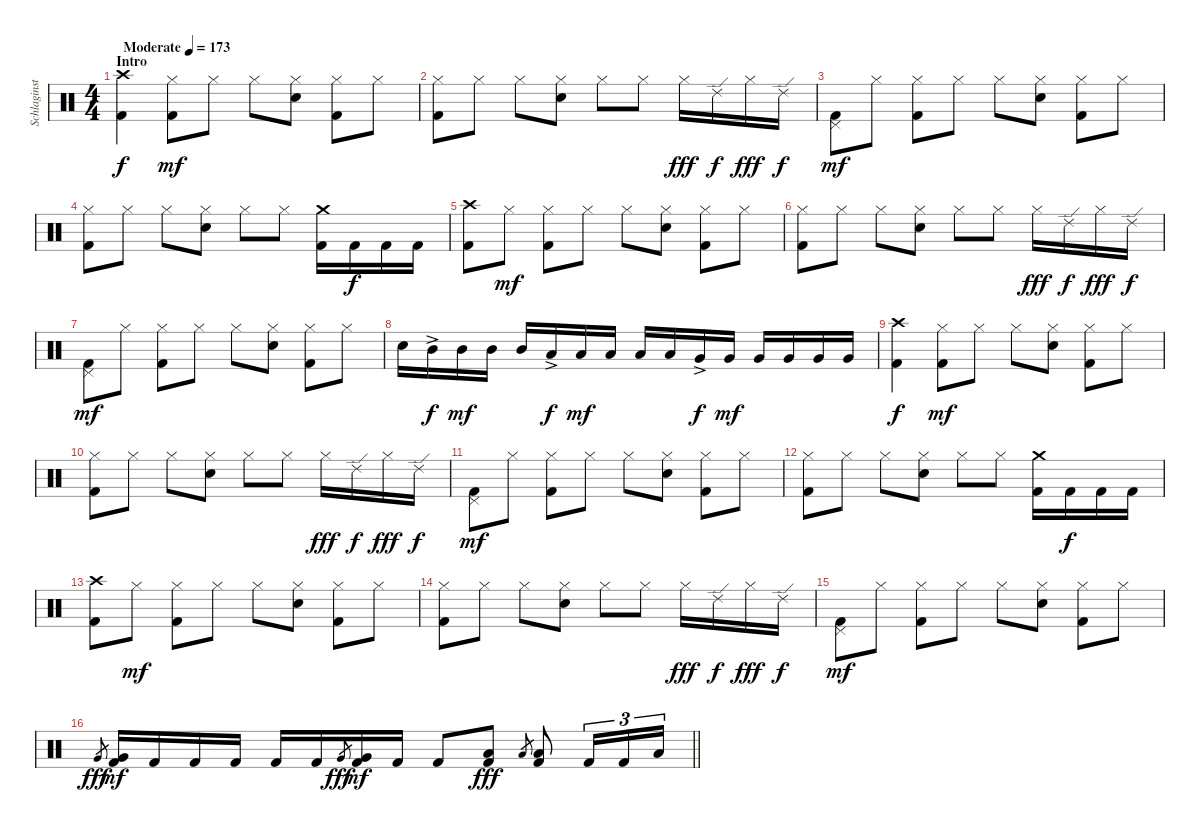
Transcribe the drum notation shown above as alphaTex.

\track ("Schlaginstrumente - Auswahl" "Schlaginst") {instrument percussion}
\staff {score}
\articulation defaults
\ts (4 4)
\section ("" "Intro")
\tempo (173 "Moderate")
\clef neutral
\ks c
("Crash high (hit)" "Kick (hit) 2").4{dy f} ("Hi-Hat (closed)" "Kick (hit) 2").8{dy mf} "Hi-Hat (closed)".8 "Hi-Hat (closed)".8 ("Hi-Hat (closed)" "Electric Snare (hit)").8 ("Hi-Hat (closed)" "Kick (hit) 2").8 "Hi-Hat (closed)".8 |
("Hi-Hat (closed)" "Kick (hit) 2").8 "Hi-Hat (closed)".8 "Hi-Hat (closed)".8 ("Hi-Hat (closed)" "Electric Snare (hit)").8 "Hi-Hat (closed)".8 "Hi-Hat (closed)".8 "Hi-Hat (closed)".16{dy fff} "Ride (edge) 2".16{dy f} "Hi-Hat (closed)".16{dy fff} "Ride (edge) 2".16{dy f} |
("Pedal Hi-Hat (hit)" "Kick (hit) 2").8{dy mf} "Hi-Hat (closed)".8 ("Hi-Hat (closed)" "Kick (hit) 2").8 "Hi-Hat (closed)".8 "Hi-Hat (closed)".8 ("Hi-Hat (closed)" "Electric Snare (hit)").8 ("Hi-Hat (closed)" "Kick (hit) 2").8 "Hi-Hat (closed)".8 |
("Hi-Hat (closed)" "Kick (hit) 2").8 "Hi-Hat (closed)".8 "Hi-Hat (closed)".8 ("Hi-Hat (closed)" "Electric Snare (hit)").8 "Hi-Hat (closed)".8 "Hi-Hat (closed)".8 ("Crash medium (hit)" "Kick (hit) 2").16 "Kick (hit) 2".16{dy f} "Kick (hit) 2".16 "Kick (hit) 2".16 |
("Crash high (hit)" "Kick (hit) 2").8 "Hi-Hat (closed)".8{dy mf} ("Hi-Hat (closed)" "Kick (hit) 2").8 "Hi-Hat (closed)".8 "Hi-Hat (closed)".8 ("Hi-Hat (closed)" "Electric Snare (hit)").8 ("Hi-Hat (closed)" "Kick (hit) 2").8 "Hi-Hat (closed)".8 |
("Hi-Hat (closed)" "Kick (hit) 2").8 "Hi-Hat (closed)".8 "Hi-Hat (closed)".8 ("Hi-Hat (closed)" "Electric Snare (hit)").8 "Hi-Hat (closed)".8 "Hi-Hat (closed)".8 "Hi-Hat (closed)".16{dy fff} "Ride (edge) 2".16{dy f} "Hi-Hat (closed)".16{dy fff} "Ride (edge) 2".16{dy f} |
("Pedal Hi-Hat (hit)" "Kick (hit) 2").8{dy mf} "Hi-Hat (closed)".8 ("Hi-Hat (closed)" "Kick (hit) 2").8 "Hi-Hat (closed)".8 "Hi-Hat (closed)".8 ("Hi-Hat (closed)" "Electric Snare (hit)").8 ("Hi-Hat (closed)" "Kick (hit) 2").8 "Hi-Hat (closed)".8 |
"Electric Snare (hit)".16 "Mid Tom (hit)"{ac}.16{dy f} "Mid Tom (hit)".16{dy mf} "Mid Tom (hit)".16 "Mid Tom (hit)".16 "Low Tom (hit)"{ac}.16{dy f} "Low Tom (hit)".16{dy mf} "Low Tom (hit)".16 "Low Tom (hit)".16 "Low Tom (hit)".16 "Very Low Tom (hit)"{ac}.16{dy f} "Very Low Tom (hit)".16{dy mf} "Very Low Tom (hit)".16 "Very Low Tom (hit)".16 "Very Low Tom (hit)".16 "Very Low Tom (hit)".16 |
("Crash high (hit)" "Kick (hit) 2").4{dy f} ("Hi-Hat (closed)" "Kick (hit) 2").8{dy mf} "Hi-Hat (closed)".8 "Hi-Hat (closed)".8 ("Hi-Hat (closed)" "Electric Snare (hit)").8 ("Hi-Hat (closed)" "Kick (hit) 2").8 "Hi-Hat (closed)".8 |
("Hi-Hat (closed)" "Kick (hit) 2").8 "Hi-Hat (closed)".8 "Hi-Hat (closed)".8 ("Hi-Hat (closed)" "Electric Snare (hit)").8 "Hi-Hat (closed)".8 "Hi-Hat (closed)".8 "Hi-Hat (closed)".16{dy fff} "Ride (edge) 2".16{dy f} "Hi-Hat (closed)".16{dy fff} "Ride (edge) 2".16{dy f} |
("Pedal Hi-Hat (hit)" "Kick (hit) 2").8{dy mf} "Hi-Hat (closed)".8 ("Hi-Hat (closed)" "Kick (hit) 2").8 "Hi-Hat (closed)".8 "Hi-Hat (closed)".8 ("Hi-Hat (closed)" "Electric Snare (hit)").8 ("Hi-Hat (closed)" "Kick (hit) 2").8 "Hi-Hat (closed)".8 |
("Hi-Hat (closed)" "Kick (hit) 2").8 "Hi-Hat (closed)".8 "Hi-Hat (closed)".8 ("Hi-Hat (closed)" "Electric Snare (hit)").8 "Hi-Hat (closed)".8 "Hi-Hat (closed)".8 ("Crash medium (hit)" "Kick (hit) 2").16 "Kick (hit) 2".16{dy f} "Kick (hit) 2".16 "Kick (hit) 2".16 |
("Crash high (hit)" "Kick (hit) 2").8 "Hi-Hat (closed)".8{dy mf} ("Hi-Hat (closed)" "Kick (hit) 2").8 "Hi-Hat (closed)".8 "Hi-Hat (closed)".8 ("Hi-Hat (closed)" "Electric Snare (hit)").8 ("Hi-Hat (closed)" "Kick (hit) 2").8 "Hi-Hat (closed)".8 |
("Hi-Hat (closed)" "Kick (hit) 2").8 "Hi-Hat (closed)".8 "Hi-Hat (closed)".8 ("Hi-Hat (closed)" "Electric Snare (hit)").8 "Hi-Hat (closed)".8 "Hi-Hat (closed)".8 "Hi-Hat (closed)".16{dy fff} "Ride (edge) 2".16{dy f} "Hi-Hat (closed)".16{dy fff} "Ride (edge) 2".16{dy f} |
("Pedal Hi-Hat (hit)" "Kick (hit) 2").8{dy mf} "Hi-Hat (closed)".8 ("Hi-Hat (closed)" "Kick (hit) 2").8 "Hi-Hat (closed)".8 "Hi-Hat (closed)".8 ("Hi-Hat (closed)" "Electric Snare (hit)").8 ("Hi-Hat (closed)" "Kick (hit) 2").8 "Hi-Hat (closed)".8 |
\barLineRight lightlight "Very Low Tom (hit)".8{gr dy fff}
("Very Low Tom (hit)" "Kick (hit) 2").16{dy mf} "Kick (hit) 2".16 "Kick (hit) 2".16 "Kick (hit) 2".16 "Kick (hit) 2".16 "Kick (hit) 2".16 "Very Low Tom (hit)".8{gr dy fff} ("Very Low Tom (hit)" "Kick (hit) 2").16{dy mf} "Kick (hit) 2".16 "Kick (hit) 2".8 ("Low Tom (hit)" "Kick (hit) 2").8{dy fff} "Low Tom (hit)".8{gr} ("Low Tom (hit)" "Kick (hit) 2").8 "Kick (hit) 2".16{tu (3 2)} "Kick (hit) 2".16{tu (3 2)} "Low Tom (hit)".16{tu (3 2)}
